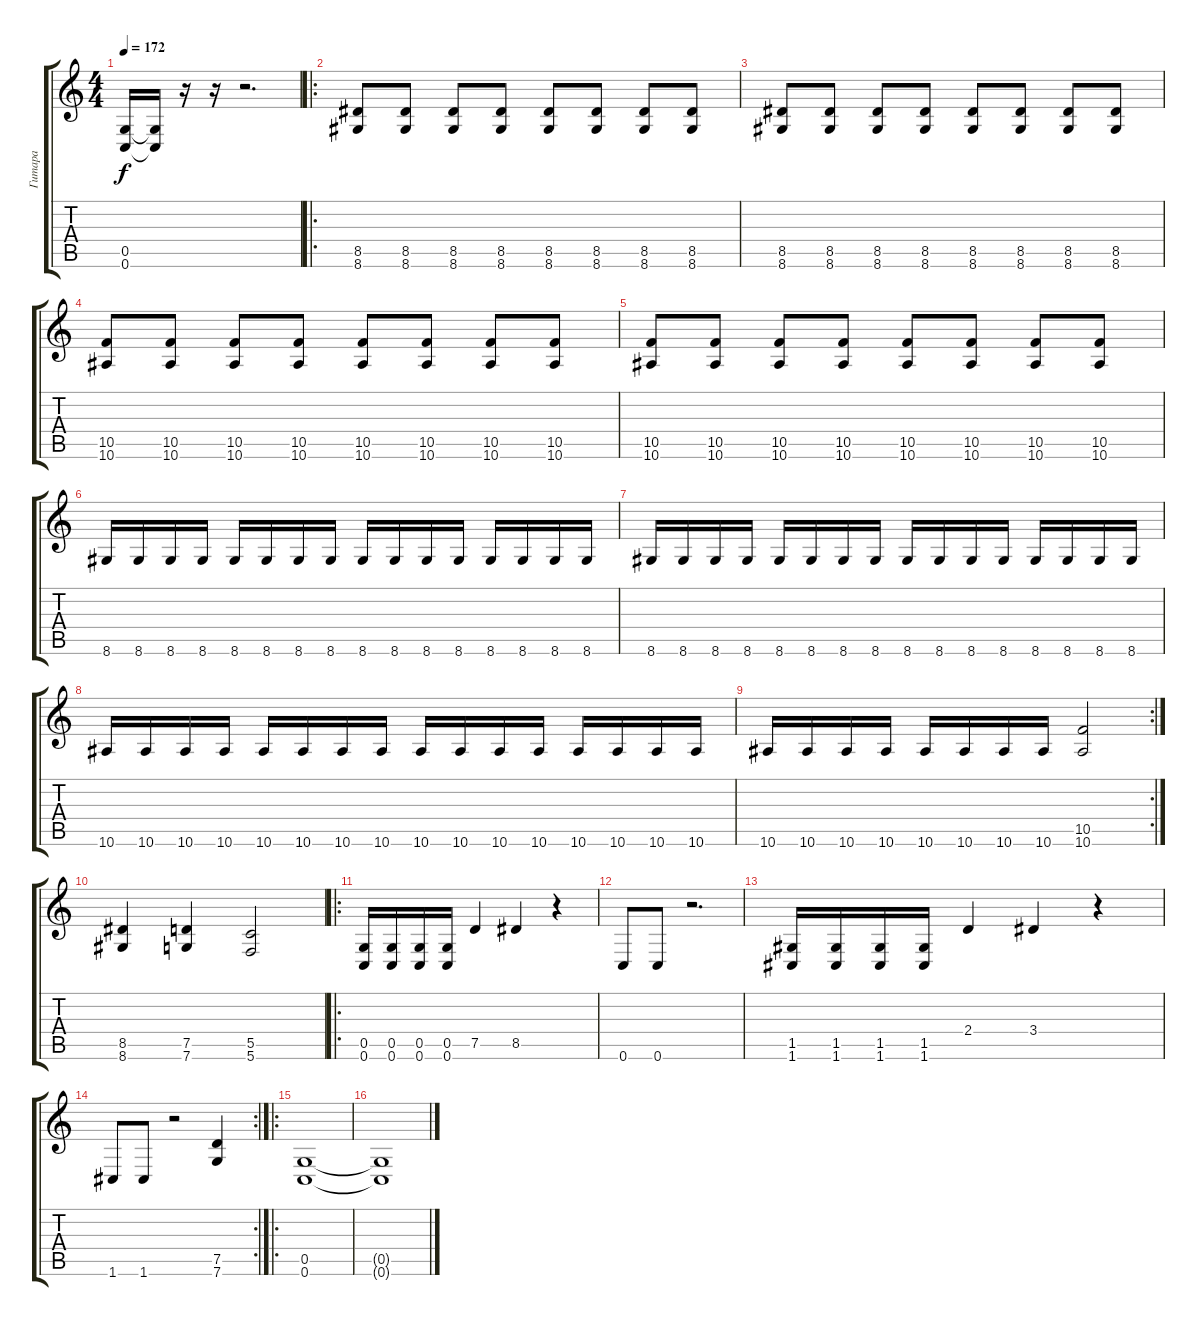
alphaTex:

\track ("Гитара" "Гитара") {instrument distortionguitar}
\staff {score tabs}
\tuning (D4 A3 F3 C3 G2 C2) {hide}
\ts (4 4)
\tempo 172
\clef g2
\ks c
(0.5 0.6).16{dy f} (0.5{t} 0.6{t}).16 r.16 r.16 r.2{d} |
\ro
(8.5 8.6).8 (8.5 8.6).8 (8.5 8.6).8 (8.5 8.6).8 (8.5 8.6).8 (8.5 8.6).8 (8.5 8.6).8 (8.5 8.6).8 |
(8.5 8.6).8 (8.5 8.6).8 (8.5 8.6).8 (8.5 8.6).8 (8.5 8.6).8 (8.5 8.6).8 (8.5 8.6).8 (8.5 8.6).8 |
(10.5 10.6).8 (10.5 10.6).8 (10.5 10.6).8 (10.5 10.6).8 (10.5 10.6).8 (10.5 10.6).8 (10.5 10.6).8 (10.5 10.6).8 |
(10.5 10.6).8 (10.5 10.6).8 (10.5 10.6).8 (10.5 10.6).8 (10.5 10.6).8 (10.5 10.6).8 (10.5 10.6).8 (10.5 10.6).8 |
8.6.16 8.6.16 8.6.16 8.6.16 8.6.16 8.6.16 8.6.16 8.6.16 8.6.16 8.6.16 8.6.16 8.6.16 8.6.16 8.6.16 8.6.16 8.6.16 |
8.6.16 8.6.16 8.6.16 8.6.16 8.6.16 8.6.16 8.6.16 8.6.16 8.6.16 8.6.16 8.6.16 8.6.16 8.6.16 8.6.16 8.6.16 8.6.16 |
10.6.16 10.6.16 10.6.16 10.6.16 10.6.16 10.6.16 10.6.16 10.6.16 10.6.16 10.6.16 10.6.16 10.6.16 10.6.16 10.6.16 10.6.16 10.6.16 |
\rc 2
10.6.16 10.6.16 10.6.16 10.6.16 10.6.16 10.6.16 10.6.16 10.6.16 (10.5 10.6).2 |
(8.5 8.6).4 (7.5 7.6).4 (5.5 5.6).2 |
\ro
(0.5 0.6).16 (0.5 0.6).16 (0.5 0.6).16 (0.5 0.6).16 7.5.4 8.5.4 r.4 |
0.6.8 0.6.8 r.2{d} |
(1.5 1.6).16 (1.5 1.6).16 (1.5 1.6).16 (1.5 1.6).16 2.4.4 3.4.4 r.4 |
\rc 2
1.6.8 1.6.8 r.2 (7.5 7.6).4 |
\ro
(0.5 0.6).1 |
(0.5{t} 0.6{t}).1
